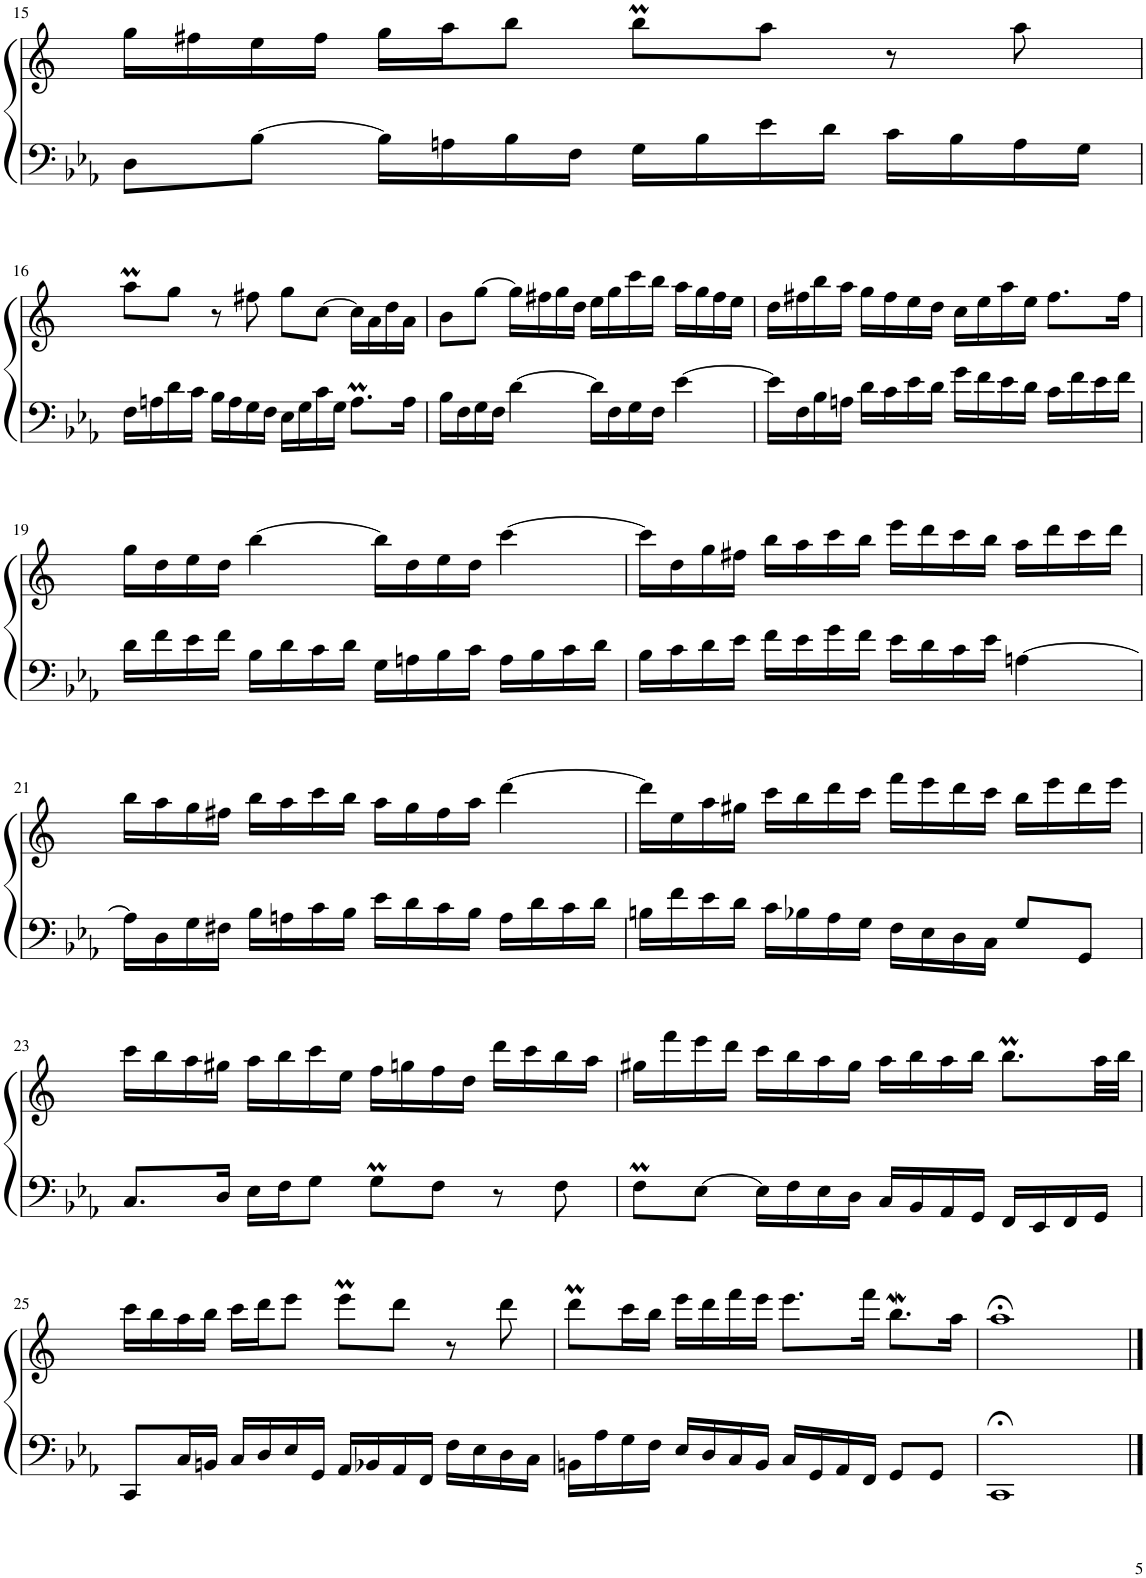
**kern	**kern
*part2	*part1
*staff2	*staff1
*I"Violoncello	*I"Alto Saxophone
*I'Vc	*I'A Sax
!!LO:PB:g=z
*clefF4	*clefG2
*	*Trd5c9
*k[b-e-a-]	*k[]
*M4/4	*M4/4
=15	=15
8D\L	16gg\LL
.	16ff#X\
[8B-\J	16ee\
.	16ff#\JJ
16B-\LL]	16gg\LL
16An\	16aa\J
16B-\	8bb\J
16F\JJ	.
16G\LL	8bbm\L
16B-\	.
16e-\	8aa\J
16d\JJ	.
16c\LL	8r
16B-\	.
16A\	8aa\
16G\JJ	.
!!LO:LB:g=z
=16	=16
16F\LL	8aaM\L
16An\	.
16d\	8gg\J
16c\JJ	.
16B-\LL	8r
16A\	.
16G\	8ff#X\
16F\JJ	.
16E-\LL	8gg\L
16G\	.
16c\	[8cc\J
16G\JJ	.
8.Am\L	16cc\LL]
.	16a\
.	16dd\
16A\Jk	16a\JJ
=17	=17
16B-\LL	8b\L
16F\	.
16G\	[8gg\J
16F\JJ	.
[4d\	16gg\LL]
.	16ff#X\
.	16gg\
.	16dd\JJ
16d\LL]	16ee\LL
16F\	16gg\
16G\	16ccc\
16F\JJ	16bb\JJ
[4e-\	16aa\LL
.	16gg\
.	16ff#\
.	16ee\JJ
=18	=18
16e-\LL]	16dd\LL
16F\	16ff#X\
16B-\	16bb\
16An\JJ	16aa\JJ
16d\LL	16gg\LL
16c\	16ff#\
16e-\	16ee\
16d\JJ	16dd\JJ
16g\LL	16cc\LL
16f\	16ee\
16e-\	16aa\
16d\JJ	16ee\JJ
16c\LL	8.ff#\L
16f\	.
16e-\	.
16f\JJ	16ff#\Jk
!!LO:LB:g=z
=19	=19
16d\LL	16gg\LL
16f\	16dd\
16e-\	16ee\
16f\JJ	16dd\JJ
16B-\LL	[4bb\
16d\	.
16c\	.
16d\JJ	.
16G\LL	16bb\LL]
16An\	16dd\
16B-\	16ee\
16c\JJ	16dd\JJ
16A\LL	[4ccc\
16B-\	.
16c\	.
16d\JJ	.
=20	=20
16B-\LL	16ccc\LL]
16c\	16dd\
16d\	16gg\
16e-\JJ	16ff#X\JJ
16f\LL	16bb\LL
16e-\	16aa\
16g\	16ccc\
16f\JJ	16bb\JJ
16e-\LL	16eee\LL
16d\	16ddd\
16c\	16ccc\
16e-\JJ	16bb\JJ
[4An\	16aa\LL
.	16ddd\
.	16ccc\
.	16ddd\JJ
!!LO:LB:g=z
=21	=21
16A\LL]	16bb\LL
16D\	16aa\
16G\	16gg\
16F#X\JJ	16ff#X\JJ
16B-\LL	16bb\LL
16An\	16aa\
16c\	16ccc\
16B-\JJ	16bb\JJ
16e-\LL	16aa\LL
16d\	16gg\
16c\	16ff#\
16B-\JJ	16aa\JJ
16A\LL	[4ddd\
16d\	.
16c\	.
16d\JJ	.
=22	=22
16Bn\LL	16ddd\LL]
16f\	16ee\
16e-\	16aa\
16d\JJ	16gg#X\JJ
16c\LL	16ccc\LL
16B-X\	16bb\
16A-\	16ddd\
16G\JJ	16ccc\JJ
16F\LL	16fff\LL
16E-\	16eee\
16D\	16ddd\
16C\JJ	16ccc\JJ
8G/L	16bb\LL
.	16eee\
8GG/J	16ddd\
.	16eee\JJ
!!LO:LB:g=z
=23	=23
8.C/L	16ccc\LL
.	16bb\
.	16aa\
16D/Jk	16gg#X\JJ
16E-\LL	16aa\LL
16F\J	16bb\
8G\J	16ccc\
.	16ee\JJ
8Gm\L	16ff\LL
.	16ggn\
8F\J	16ff\
.	16dd\JJ
8r	16ddd\LL
.	16ccc\
8F\	16bb\
.	16aa\JJ
=24	=24
8FM\L	16gg#X\LL
.	16fff\
[8E-\J	16eee\
.	16ddd\JJ
16E-\LL]	16ccc\LL
16F\	16bb\
16E-\	16aa\
16D\JJ	16gg#\JJ
16C/LL	16aa\LL
16BB-/	16bb\
16AA-/	16aa\
16GG/JJ	16bb\JJ
16FF/LL	8.bbm\L
16EE-/	.
16FF/	.
16GG/JJ	32aa\LL
.	32bb\JJJ
!!LO:LB:g=z
=25	=25
8CC/L	16ccc\LL
.	16bb\
16C/L	16aa\
16BBn/JJ	16bb\JJ
16C/LL	16ccc\LL
16D/	16ddd\J
16E-/	8eee\J
16GG/JJ	.
16AA-/LL	8eeem\L
16BB-X/	.
16AA-/	8ddd\J
16FF/JJ	.
16F\LL	8r
16E-\	.
16D\	8ddd\
16C\JJ	.
=26	=26
16BBn\LL	8dddM\L
16A-\	.
16G\	16ccc\L
16F\JJ	16bb\JJ
16E-/LL	16eee\LL
16D/	16ddd\
16C/	16fff\
16BB/JJ	16eee\JJ
16C/LL	8.eee\L
16GG/	.
16AA-/	.
16FF/JJ	16fff\Jk
8GG/L	8.bbW\L
8GG/J	.
.	16aa\Jk
=27	=27
1CC;<	1aa;<
==	==
*-	*-
